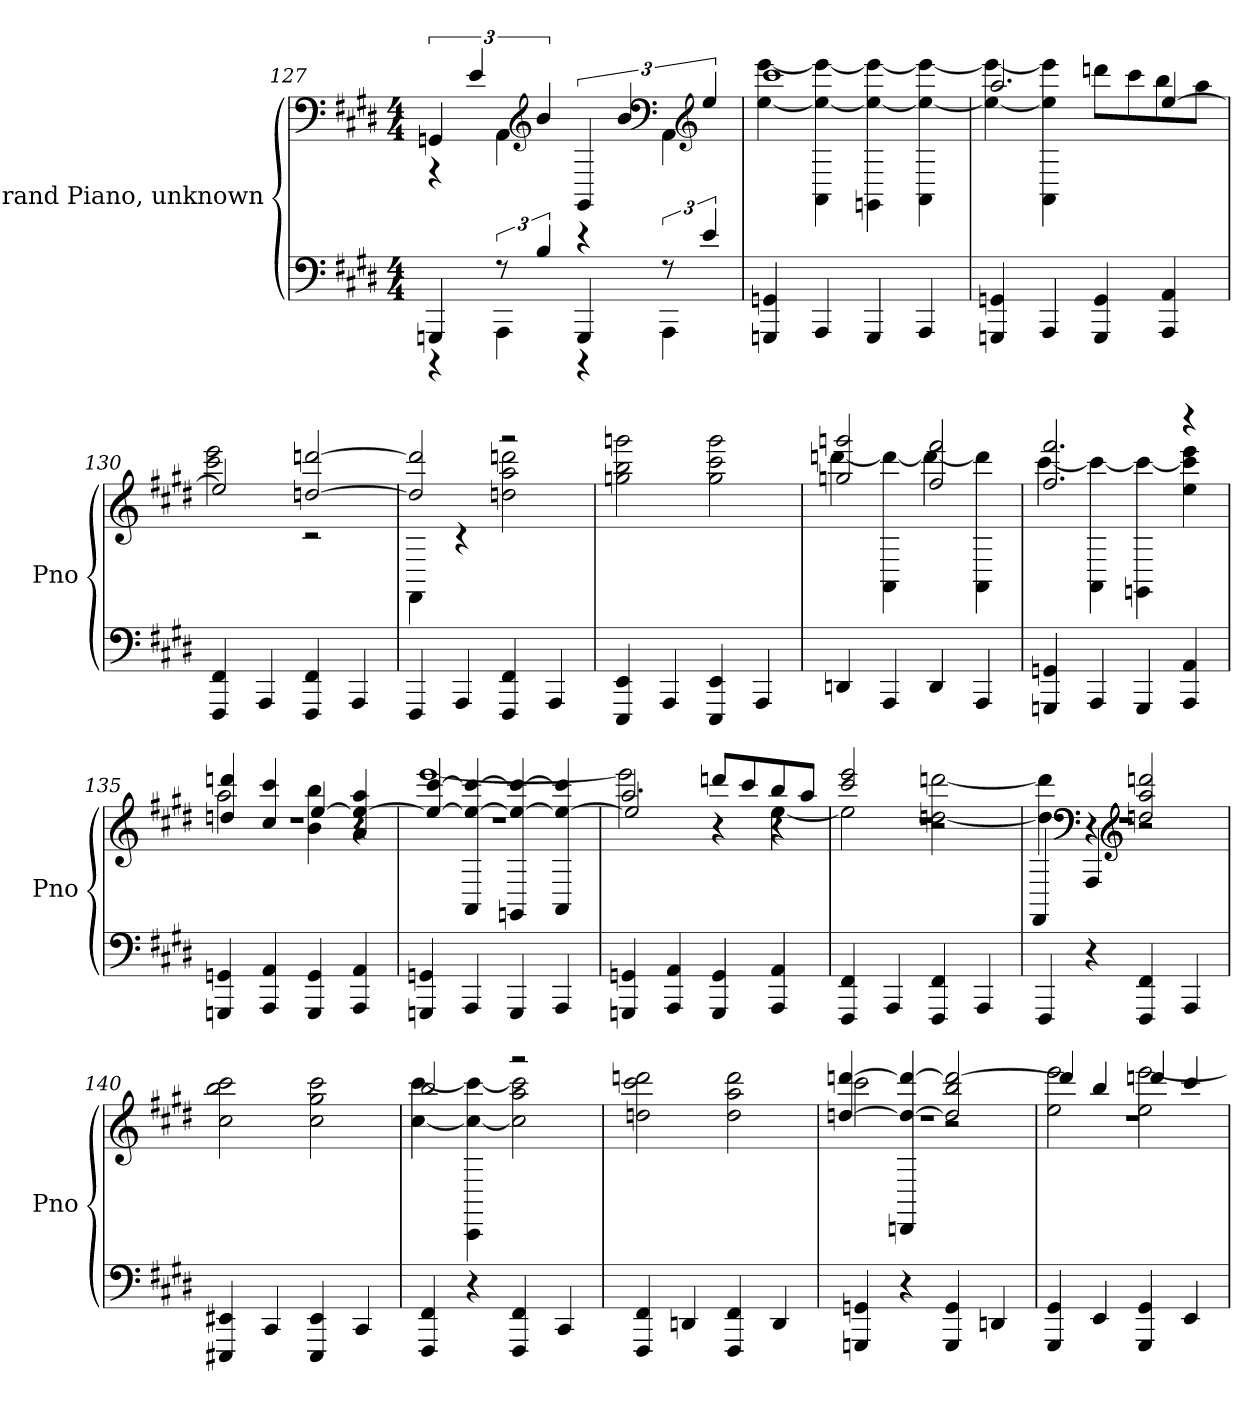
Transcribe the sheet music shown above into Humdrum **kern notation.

**kern	**kern
*part1	*part1
*staff2	*staff1
*I"Grand Piano, unknown	*
*I'Pno	*
!!LO:LB:g=z
*clefF4	*clefF4
*k[f#c#g#d#]	*k[f#c#g#d#]
*M4/4	*M4/4
=127	=127
*^	*^
4GGGn/	4r	6GGn/	4r
.	.	6e/	.
12r	4AAA\	.	4AA\
*	*	*clefG2	*
6B/	.	6b/	.
4GGG/	4r	6GG/	4r
.	.	6b/	.
*	*	*clefF4	*
12r	4AAA\	.	4AA\
*	*	*clefG2	*
6e/	.	6ee/	.
*v	*v	*	*
=128	=128	=128
4GGGn/ 4GGn/	1ccc#	[4ee\ [4eee\
4AAA/	.	4AA\ 4ee\_ 4eee\_
4GGG/	.	4GGn\ 4ee\_ 4eee\_
4AAA/	.	4AA\ 4ee\_ 4eee\_
=129	=129	=129
4GGGn/ 4GGn/	2.aa/	4ee\_ 4eee\_
4AAA/	.	4AA\ 4ee\] 4eee\]
4GGG/ 4GG/	.	8dddn\L
.	.	8ccc#\
4AAA/ 4AA/	[4ee/	8bb\
.	.	8aa\J
=130	=130	=130
4FFF#/ 4FF#/	2ee/]	2ccc#\ 2eee\
4AAA/	.	.
4FFF#/ 4FF#/	[2ddn/ [2dddn/	2r
4AAA/	.	.
=131	=131	=131
4FFF#/	2dd/] 2ddd/]	4FF#\
4AAA/	.	4r
4FFF#/ 4FF#/	2r	2ddn\ 2aa\ 2dddn\
4AAA/	.	.
*	*v	*v
!!LO:LB:g=z
=132	=132
4EEE/ 4EE/	2ggn\ 2bb\ 2gggn\
4AAA/	.
4EEE/ 4EE/	2gg\ 2ccc#\ 2ggg\
4AAA/	.
=133	=133
*	*^
4DDn/	2ggn/ 2gggn/	[4dddn\
4AAA/	.	4AA\ 4ddd\_
4DD/	2ff#/ 2fff#/	4ddd\_
4AAA/	.	4AA\ 4ddd\]
=134	=134	=134
4GGGn/ 4GGn/	2.ff#/ 2.fff#/	[4ccc#\
4AAA/	.	4AA\ 4ccc#\_
4GGG/	.	4GGn\ 4ccc#\_
4AAA/ 4AA/	4r	4ee\ 4ccc#\] 4eee\
=135	=135	=135
*	*	*^
4GGGn/ 4GGn/	1r	2aa\	4ddn/ 4dddn/
4AAA/ 4AA/	.	.	4cc#/ 4ccc#/
4GGG/ 4GG/	.	4b\ 4bb\	[4ee/
4AAA/ 4AA/	.	4r	4a/ 4ee/_ 4aa/
=136	=136	=136	=136
4GGGn/ 4GGn/	1r	[1eee	4ee/_ [4ccc#/
4AAA/	.	.	4AA/ 4ee/_ 4ccc#/_
4GGG/	.	.	4GGn/ 4ee/_ 4ccc#/_
4AAA/	.	.	4AA/ 4ee/_ 4ccc#/]
!!LO:LB:g=z	!!	!!
=137	=137	=137	=137
4GGGn/ 4GGn/	2.aa/	2eee\]	2ee/]
4AAA/ 4AA/	.	.	.
4GGG/ 4GG/	.	4r	8dddn/L
.	.	.	8ccc#/
4AAA/ 4AA/	4r	[4ee\	8bb/
.	.	.	8aa/J
=138	=138	=138	=138
4FFF#/ 4FF#/	1r	2ee\]	2ccc#/ 2eee/
4AAA/	.	.	.
4FFF#/ 4FF#/	.	[2ddn\ [2dddn\	2r
4AAA/	.	.	.
=139	=139	=139	=139
4FFF#/	1r	4dd\] 4ddd\]	4FF#/
*	*clefF4	*	*
4r	.	4r	4AAA/
*	*clefG2	*	*
4FFF#/ 4FF#/	.	2r	2ddn/ 2aa/ 2dddn/
4AAA/	.	.	.
*	*v	*v	*v
=140	=140
4EEE#X/ 4EE#X/	2cc#\ 2bb\ 2ccc#\
4CC#/	.
4EEE#/ 4EE#/	2cc#\ 2gg#\ 2ccc#\
4CC#/	.
=141	=141
*	*^
4FFF#/ 4FF#/	2bb/	[4cc#\ [4ccc#\
4r	.	4CC#\ 4cc#\_ 4ccc#\_
4FFF#/ 4FF#/	2r	2cc#\] 2aa\ 2ccc#\]
4CC#/	.	.
*	*v	*v
!!LO:LB:g=z
=142	=142
4FFF#/ 4FF#/	2ddn\ 2ccc#\ 2dddn\
4DDn/	.
4FFF#/ 4FF#/	2dd\ 2aa\ 2ddd\
4DD/	.
=143	=143
*	*^
*	*	*^
4GGGn/ 4GGn/	1r	2ccc#\	[4ddn/ [4dddn/
4r	.	.	4DDn/ 4dd/_ 4ddd/_
4GGG/ 4GG/	.	2r	2dd/] 2bb/ 2ddd/_
4DDn/	.	.	.
=144	=144	=144	=144
4GGG#/ 4GG#/	1r	2ee\ 2eee\	4ddd/]
4EE/	.	.	4bb/
4GGG#/ 4GG#/	.	2ee\ [2eee\	4dddn/
4EE/	.	.	4ccc#/
*	*v	*v	*v
=	=
*-	*-
